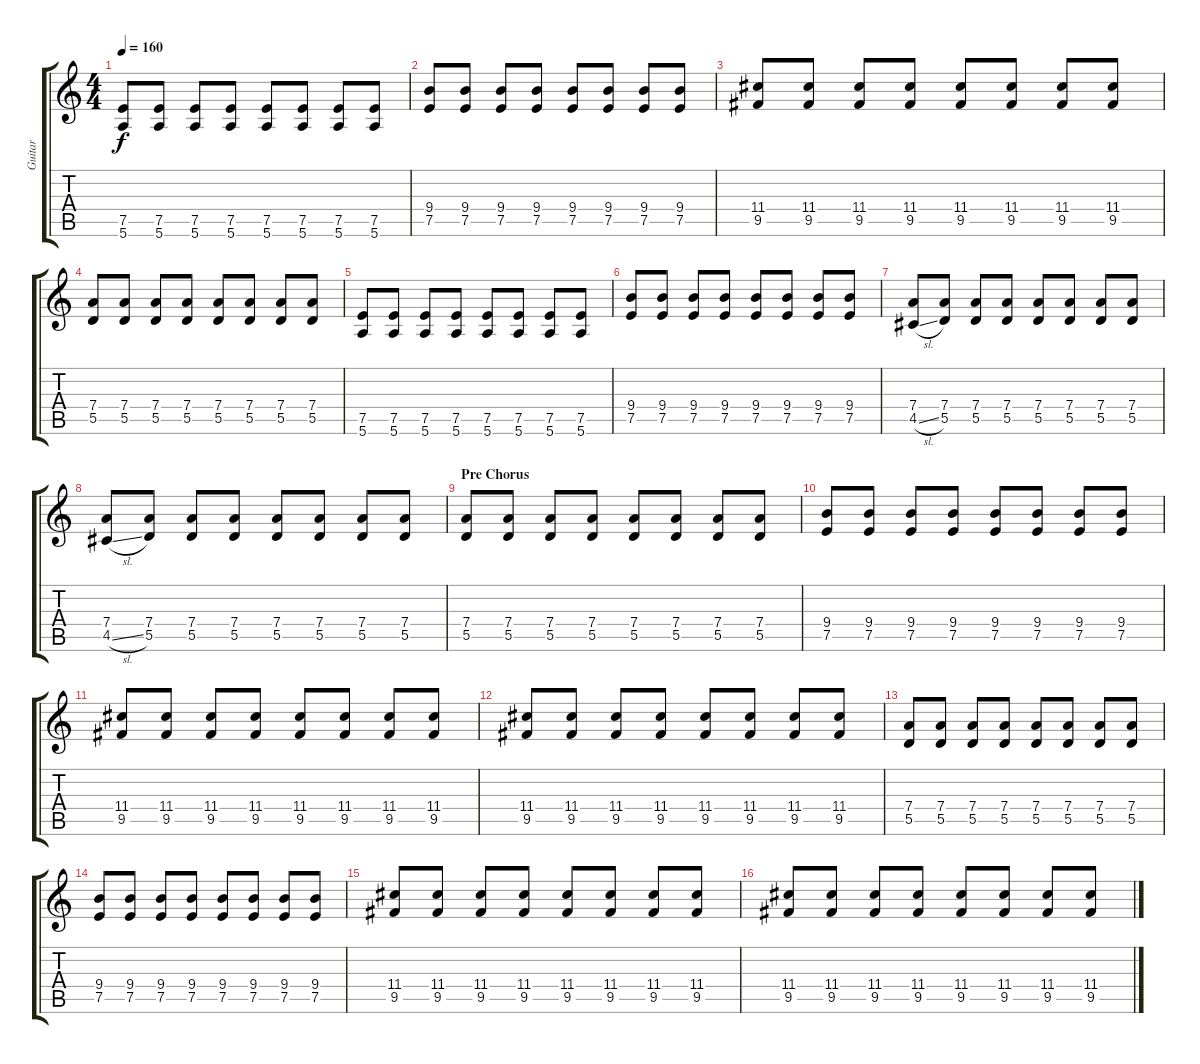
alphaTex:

\track ("Guitar" "Guitar") {instrument electricguitarmuted}
\staff {score tabs}
\tuning (E4 B3 G3 D3 A2 E2) {hide}
\ts (4 4)
\tempo 160
\clef g2
\ks c
(7.5 5.6).8{dy f} (7.5 5.6).8 (7.5 5.6).8 (7.5 5.6).8 (7.5 5.6).8 (7.5 5.6).8 (7.5 5.6).8 (7.5 5.6).8 |
(9.4 7.5).8 (9.4 7.5).8 (9.4 7.5).8 (9.4 7.5).8 (9.4 7.5).8 (9.4 7.5).8 (9.4 7.5).8 (9.4 7.5).8 |
(11.4 9.5).8 (11.4 9.5).8 (11.4 9.5).8 (11.4 9.5).8 (11.4 9.5).8 (11.4 9.5).8 (11.4 9.5).8 (11.4 9.5).8 |
(7.4 5.5).8 (7.4 5.5).8 (7.4 5.5).8 (7.4 5.5).8 (7.4 5.5).8 (7.4 5.5).8 (7.4 5.5).8 (7.4 5.5).8 |
(7.5 5.6).8 (7.5 5.6).8 (7.5 5.6).8 (7.5 5.6).8 (7.5 5.6).8 (7.5 5.6).8 (7.5 5.6).8 (7.5 5.6).8 |
(9.4 7.5).8 (9.4 7.5).8 (9.4 7.5).8 (9.4 7.5).8 (9.4 7.5).8 (9.4 7.5).8 (9.4 7.5).8 (9.4 7.5).8 |
(7.4 4.5{sl}).8 (7.4 5.5).8 (7.4 5.5).8 (7.4 5.5).8 (7.4 5.5).8 (7.4 5.5).8 (7.4 5.5).8 (7.4 5.5).8 |
(7.4 4.5{sl}).8 (7.4 5.5).8 (7.4 5.5).8 (7.4 5.5).8 (7.4 5.5).8 (7.4 5.5).8 (7.4 5.5).8 (7.4 5.5).8 |
\section ("" "Pre Chorus")
(7.4 5.5).8 (7.4 5.5).8 (7.4 5.5).8 (7.4 5.5).8 (7.4 5.5).8 (7.4 5.5).8 (7.4 5.5).8 (7.4 5.5).8 |
(9.4 7.5).8 (9.4 7.5).8 (9.4 7.5).8 (9.4 7.5).8 (9.4 7.5).8 (9.4 7.5).8 (9.4 7.5).8 (9.4 7.5).8 |
(11.4 9.5).8 (11.4 9.5).8 (11.4 9.5).8 (11.4 9.5).8 (11.4 9.5).8 (11.4 9.5).8 (11.4 9.5).8 (11.4 9.5).8 |
(11.4 9.5).8 (11.4 9.5).8 (11.4 9.5).8 (11.4 9.5).8 (11.4 9.5).8 (11.4 9.5).8 (11.4 9.5).8 (11.4 9.5).8 |
(7.4 5.5).8 (7.4 5.5).8 (7.4 5.5).8 (7.4 5.5).8 (7.4 5.5).8 (7.4 5.5).8 (7.4 5.5).8 (7.4 5.5).8 |
(9.4 7.5).8 (9.4 7.5).8 (9.4 7.5).8 (9.4 7.5).8 (9.4 7.5).8 (9.4 7.5).8 (9.4 7.5).8 (9.4 7.5).8 |
(11.4 9.5).8 (11.4 9.5).8 (11.4 9.5).8 (11.4 9.5).8 (11.4 9.5).8 (11.4 9.5).8 (11.4 9.5).8 (11.4 9.5).8 |
(11.4 9.5).8 (11.4 9.5).8 (11.4 9.5).8 (11.4 9.5).8 (11.4 9.5).8 (11.4 9.5).8 (11.4 9.5).8 (11.4 9.5).8
